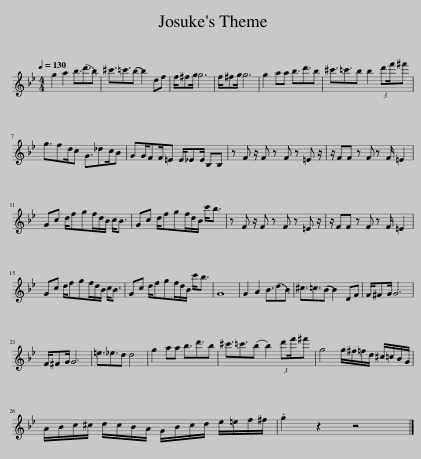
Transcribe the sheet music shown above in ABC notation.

X:1
L:1/8
Q:1/4=130
M:4/4
I:linebreak $
K:none
V:1 treble transpose=-2
V:1
[K:Bb] g2 a2 b3/2(d'3/2b) | ^c'3/2=c'3/2((b b2)) df | f/^fg/ g6 | f/^fg/ g6 | g2 aa b3/2d'3/2b | %5
 ^c'3/2=c'3/2b b2 (3:2:2d'f'/^f' |$ g3/2fd/c G3/2_dc/B | GG/FF/=E E/_EE/ B,B, | z F z/ F z F z =E z/ | z/ FF z F z F/ =E2 |$ %10
 Gc d/fgf/d/B/ c<B | Gc d/fgf/d/B/ c'<b | z F z/ F z F z =E z/ | z/ FF z F z F/ =E2 |$ Gc d/fgf/d/B/ c<B | %15
 Gc d/fgf/d/B/ c'<b | G8 | G2 A2 B3/2(d3/2B) | ^c3/2=c3/2((B B2)) DF | F/^FG/ G6 |$ %20
 F/^FG/ G6 | =e3/2_e3/2d d4 | g2 aa b3/2d'3/2b | ^c'3/2=c'3/2(b b2) (3:2:2d'f'/^f' | g4 g/^f/=f/d/ ^c/=c/B/G/ |$ %25
 A/B/c/^c/ d/c/B/A/ G/B/c/d/ e/=e/f/^f/ | .g2 z2 z4 |] %27
